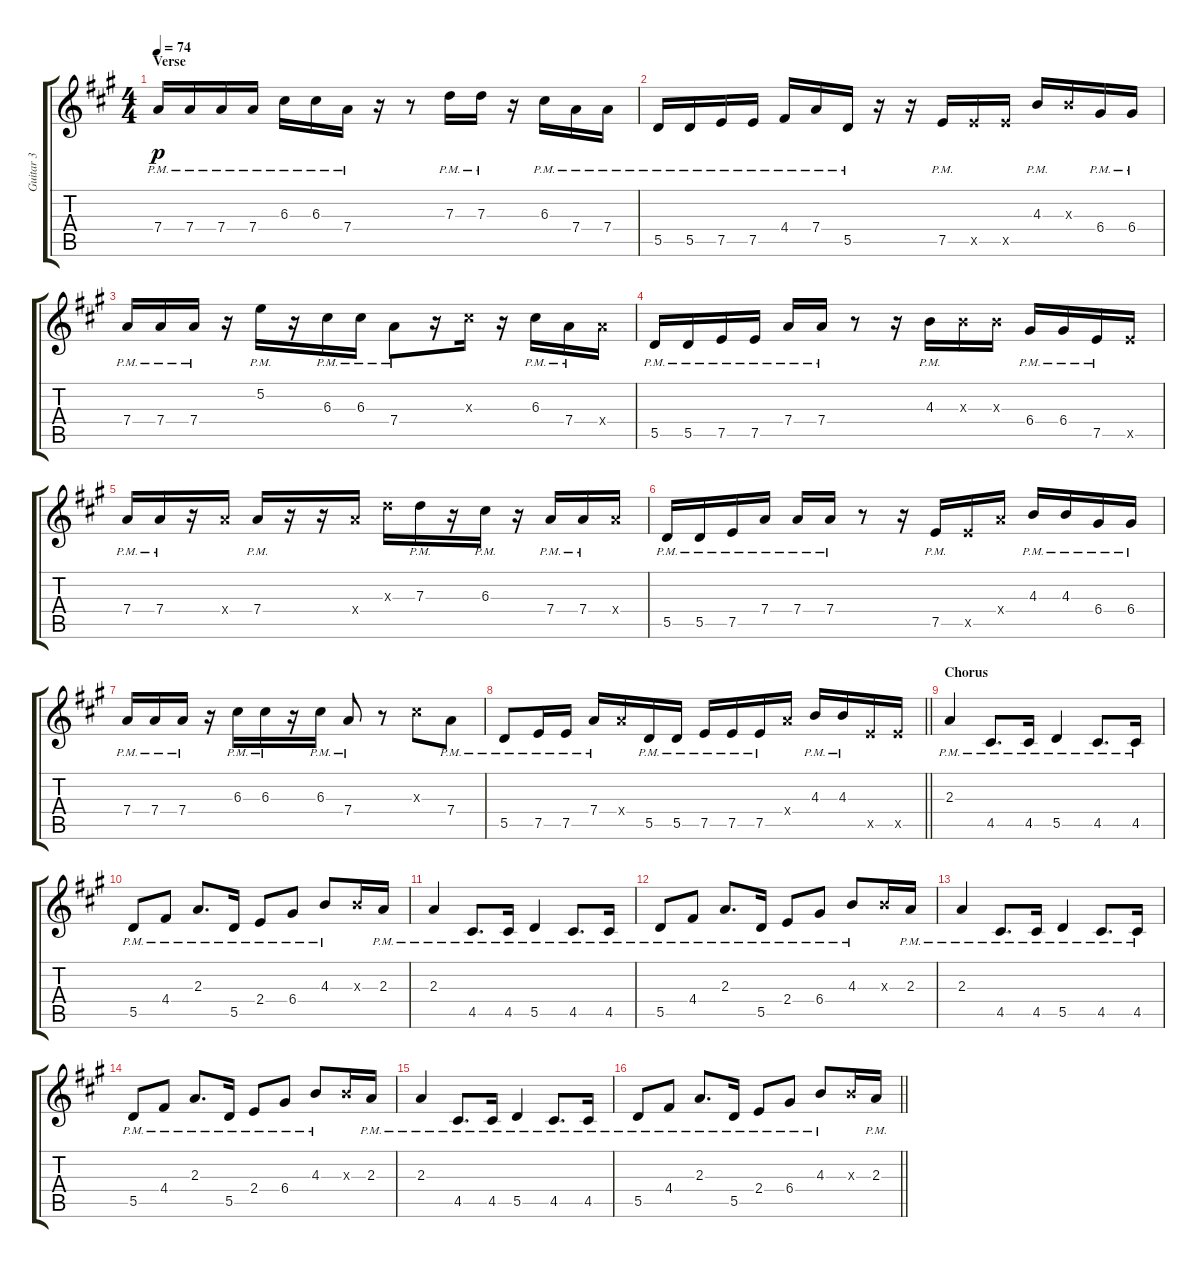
\track ("Guitar 3" "Guitar 3") {instrument electricguitarclean}
\staff {score tabs}
\tuning (E4 B3 G3 D3 A2 E2) {hide}
\ts (4 4)
\section ("" "Verse")
\tempo 74
\clef g2
\ks a
7.4{pm}.16{dy p} 7.4{pm}.16 7.4{pm}.16 7.4{pm}.16 6.3{pm}.16 6.3{pm}.16 7.4{pm}.16 r.16 r.8 7.3{pm}.16 7.3{pm}.16 r.16 6.3{pm}.16 7.4{pm}.16 7.4{pm}.16 |
5.5{pm}.16 5.5{pm}.16 7.5{pm}.16 7.5{pm}.16 4.4{pm}.16 7.4{pm}.16 5.5{pm}.16 r.16 r.16 7.5{pm}.16 7.5{x}.16 7.5{x}.16 4.3{pm}.16 4.3{x}.16 6.4{pm}.16 6.4{pm}.16 |
7.4{pm}.16 7.4{pm}.16 7.4{pm}.16 r.16 5.2{pm}.16 r.16 6.3{pm}.16 6.3{pm}.16 7.4{pm}.8 r.16 6.3{x}.16 r.16 6.3{pm}.16 7.4{pm}.16 7.4{x}.16 |
5.5{pm}.16 5.5{pm}.16 7.5{pm}.16 7.5{pm}.16 7.4{pm}.16 7.4{pm}.16 r.8 r.16 4.3{pm}.16 4.3{x}.16 4.3{x}.16 6.4{pm}.16 6.4{pm}.16 7.5{pm}.16 7.5{x}.16 |
7.4{pm}.16 7.4{pm}.16 r.16 7.4{x}.16 7.4{pm}.16 r.16 r.16 7.4{x}.16 7.3{x}.16 7.3{pm}.16 r.16 6.3{pm}.16 r.16 7.4{pm}.16 7.4{pm}.16 7.4{x}.16 |
5.5{pm}.16 5.5{pm}.16 7.5{pm}.16 7.4{pm}.16 7.4{pm}.16 7.4{pm}.16 r.8 r.16 7.5{pm}.16 7.5{x}.16 7.4{x}.16 4.3{pm}.16 4.3{pm}.16 6.4{pm}.16 6.4{pm}.16 |
7.4{pm}.16 7.4{pm}.16 7.4{pm}.16 r.16 6.3{pm}.16 6.3{pm}.16 r.16 6.3{pm}.16 7.4{pm}.8 r.8 6.3{x}.8 7.4{pm}.8 |
\barLineRight lightlight
5.5{pm}.8 7.5{pm}.16 7.5{pm}.16 7.4{pm}.16 7.4{x}.16 5.5{pm}.16 5.5{pm}.16 7.5{pm}.16 7.5{pm}.16 7.5{pm}.16 7.4{x}.16 4.3{pm}.16 4.3{pm}.16 7.5{x}.16 7.5{x}.16 |
\section ("" "Chorus")
2.3{pm}.4 4.5{pm}.8{d} 4.5{pm}.16 5.5{pm}.4 4.5{pm}.8{d} 4.5{pm}.16 |
5.5{pm}.8 4.4{pm}.8 2.3{pm}.8{d} 5.5{pm}.16 2.4{pm}.8 6.4{pm}.8 4.3{pm}.8 4.3{x}.16 2.3{pm}.16 |
2.3{pm}.4 4.5{pm}.8{d} 4.5{pm}.16 5.5{pm}.4 4.5{pm}.8{d} 4.5{pm}.16 |
5.5{pm}.8 4.4{pm}.8 2.3{pm}.8{d} 5.5{pm}.16 2.4{pm}.8 6.4{pm}.8 4.3{pm}.8 4.3{x}.16 2.3{pm}.16 |
2.3{pm}.4 4.5{pm}.8{d} 4.5{pm}.16 5.5{pm}.4 4.5{pm}.8{d} 4.5{pm}.16 |
5.5{pm}.8 4.4{pm}.8 2.3{pm}.8{d} 5.5{pm}.16 2.4{pm}.8 6.4{pm}.8 4.3{pm}.8 4.3{x}.16 2.3{pm}.16 |
2.3{pm}.4 4.5{pm}.8{d} 4.5{pm}.16 5.5{pm}.4 4.5{pm}.8{d} 4.5{pm}.16 |
\barLineRight lightlight
5.5{pm}.8 4.4{pm}.8 2.3{pm}.8{d} 5.5{pm}.16 2.4{pm}.8 6.4{pm}.8 4.3{pm}.8 4.3{x}.16 2.3{pm}.16
